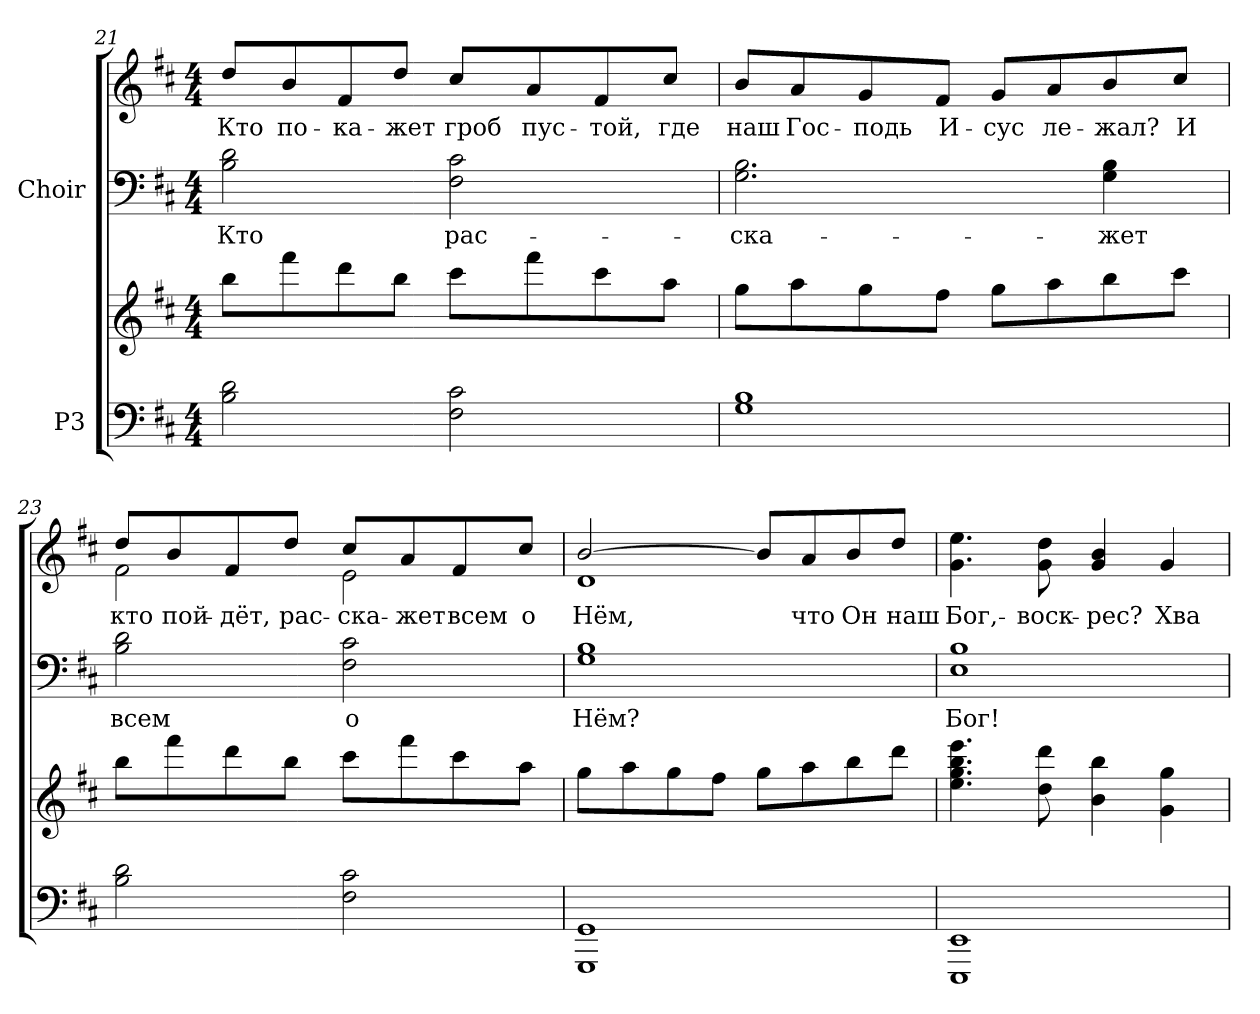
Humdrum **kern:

**kern	**kern	**kern	**text	**kern	**text
*part2	*part2	*part1	*part1	*part1	*part1
*staff4	*staff3	*staff2	*staff2	*staff1	*staff1
*I"P3	*	*I"Choir	*	*	*
!!LO:PB:g=z
*clefF4	*clefG2	*clefF4	*	*clefG2	*
*k[f#c#]	*k[f#c#]	*k[f#c#]	*	*k[f#c#]	*
*D:	*D:	*D:	*	*D:	*
*M4/4	*M4/4	*M4/4	*	*M4/4	*
=21	=21	=21	=21	=21	=21
!	!	!	!LO:LY:a:color=#000000	!	!
!	!	!	!	!	!LO:LY:b:color=#000000
2Bi\ 2di	8bbi\L	2Bi\ 2di	Кто	8ddi/L	Кто
!	!	!	!	!	!LO:LY:b:color=#000000
.	8fff#i\	.	.	8bi/	по-
!	!	!	!	!	!LO:LY:b:color=#000000
.	8dddi\	.	.	8f#i/	-ка-
!	!	!	!	!	!LO:LY:b:color=#000000
.	8bbi\J	.	.	8ddi/J	-жет
!	!	!	!LO:LY:a:color=#000000	!	!
!	!	!	!	!	!LO:LY:b:color=#000000
2F#i\ 2c#i	8ccc#i\L	2F#i\ 2c#i	рас-	8cc#i/L	гроб
!	!	!	!	!	!LO:LY:b:color=#000000
.	8fff#i\	.	.	8ai/	пус-
!	!	!	!	!	!LO:LY:b:color=#000000
.	8ccc#i\	.	.	8f#i/	-той,
!	!	!	!	!	!LO:LY:b:color=#000000
.	8aai\J	.	.	8cc#i/J	где
=22	=22	=22	=22	=22	=22
!	!	!	!LO:LY:a:color=#000000	!	!
!	!	!	!	!	!LO:LY:b:color=#000000
1Gi 1Bi	8ggi\L	2.Gi\ 2.Bi	-ска-	8bi/L	наш
!	!	!	!	!	!LO:LY:b:color=#000000
.	8aai\	.	.	8ai/	Гос-
!	!	!	!	!	!LO:LY:b:color=#000000
.	8ggi\	.	.	8gi/	-подь
!	!	!	!	!	!LO:LY:b:color=#000000
.	8ff#i\J	.	.	8f#i/J	И-
!	!	!	!	!	!LO:LY:b:color=#000000
.	8ggi\L	.	.	8gi/L	-сус
!	!	!	!	!	!LO:LY:b:color=#000000
.	8aai\	.	.	8ai/	ле-
!	!	!	!LO:LY:a:color=#000000	!	!
!	!	!	!	!	!LO:LY:b:color=#000000
.	8bbi\	4Gi\ 4Bi	-жет	8bi/	-жал?
!	!	!	!	!	!LO:LY:b:color=#000000
.	8ccc#i\J	.	.	8cc#i/J	И
!!LO:LB:g=z
=23	=23	=23	=23	=23	=23
!	!	!	!LO:LY:a:color=#000000	!	!
!	!	!	!	!	!LO:LY:b:color=#000000
*	*	*	*	*^	*
2Bi\ 2di	8bbi\L	2Bi\ 2di	всем	8ddi/L	2f#i\	кто
!	!	!	!	!	!	!LO:LY:b:color=#000000
.	8fff#i\	.	.	8bi/	.	пой-
!	!	!	!	!	!	!LO:LY:b:color=#000000
.	8dddi\	.	.	8f#i/	.	-дёт,
!	!	!	!	!	!	!LO:LY:b:color=#000000
.	8bbi\J	.	.	8ddi/J	.	рас-
!	!	!	!LO:LY:a:color=#000000	!	!	!
!	!	!	!	!	!	!LO:LY:b:color=#000000
2F#i\ 2c#i	8ccc#i\L	2F#i\ 2c#i	о	8cc#i/L	2ei\	-ска-
!	!	!	!	!	!	!LO:LY:b:color=#000000
.	8fff#i\	.	.	8ai/	.	-жет
!	!	!	!	!	!	!LO:LY:b:color=#000000
.	8ccc#i\	.	.	8f#i/	.	всем
!	!	!	!	!	!	!LO:LY:b:color=#000000
.	8aai\J	.	.	8cc#i/J	.	о
=24	=24	=24	=24	=24	=24	=24
!	!	!	!LO:LY:a:color=#000000	!	!	!
!	!	!	!	!	!	!LO:LY:b:color=#000000
1GGGi 1GGi	8ggi\L	1Gi 1Bi	Нём?	[>2bi/	1di	Нём,
.	8aai\	.	.	.	.	.
.	8ggi\	.	.	.	.	.
.	8ff#i\J	.	.	.	.	.
.	8ggi\L	.	.	8bi/L]	.	.
!	!	!	!	!	!	!LO:LY:b:color=#000000
.	8aai\	.	.	8ai/	.	что
!	!	!	!	!	!	!LO:LY:b:color=#000000
.	8bbi\	.	.	8bi/	.	Он
!	!	!	!	!	!	!LO:LY:b:color=#000000
.	8dddi\J	.	.	8ddi/J	.	наш
*	*	*	*	*v	*v	*
=25	=25	=25	=25	=25	=25
!	!	!	!LO:LY:a:color=#000000	!	!
!	!	!	!	!	!LO:LY:b:color=#000000
1EEEi 1EEi	4.eei\ 4.ggi 4.bbi 4.eeei	1Ei 1Bi	Бог!	4.gi\ 4.eei	Бог,-
!	!	!	!	!	!LO:LY:b:color=#000000
.	8ddi\ 8dddi	.	.	8gi\ 8ddi	-воск-
!	!	!	!	!	!LO:LY:b:color=#000000
.	4bi\ 4bbi	.	.	4gi/ 4bi	-рес?
!	!	!	!	!	!LO:LY:b:color=#000000
.	4gi\ 4ggi	.	.	4gi/	Хва-
=	=	=	=	=	=
*-	*-	*-	*-	*-	*-
